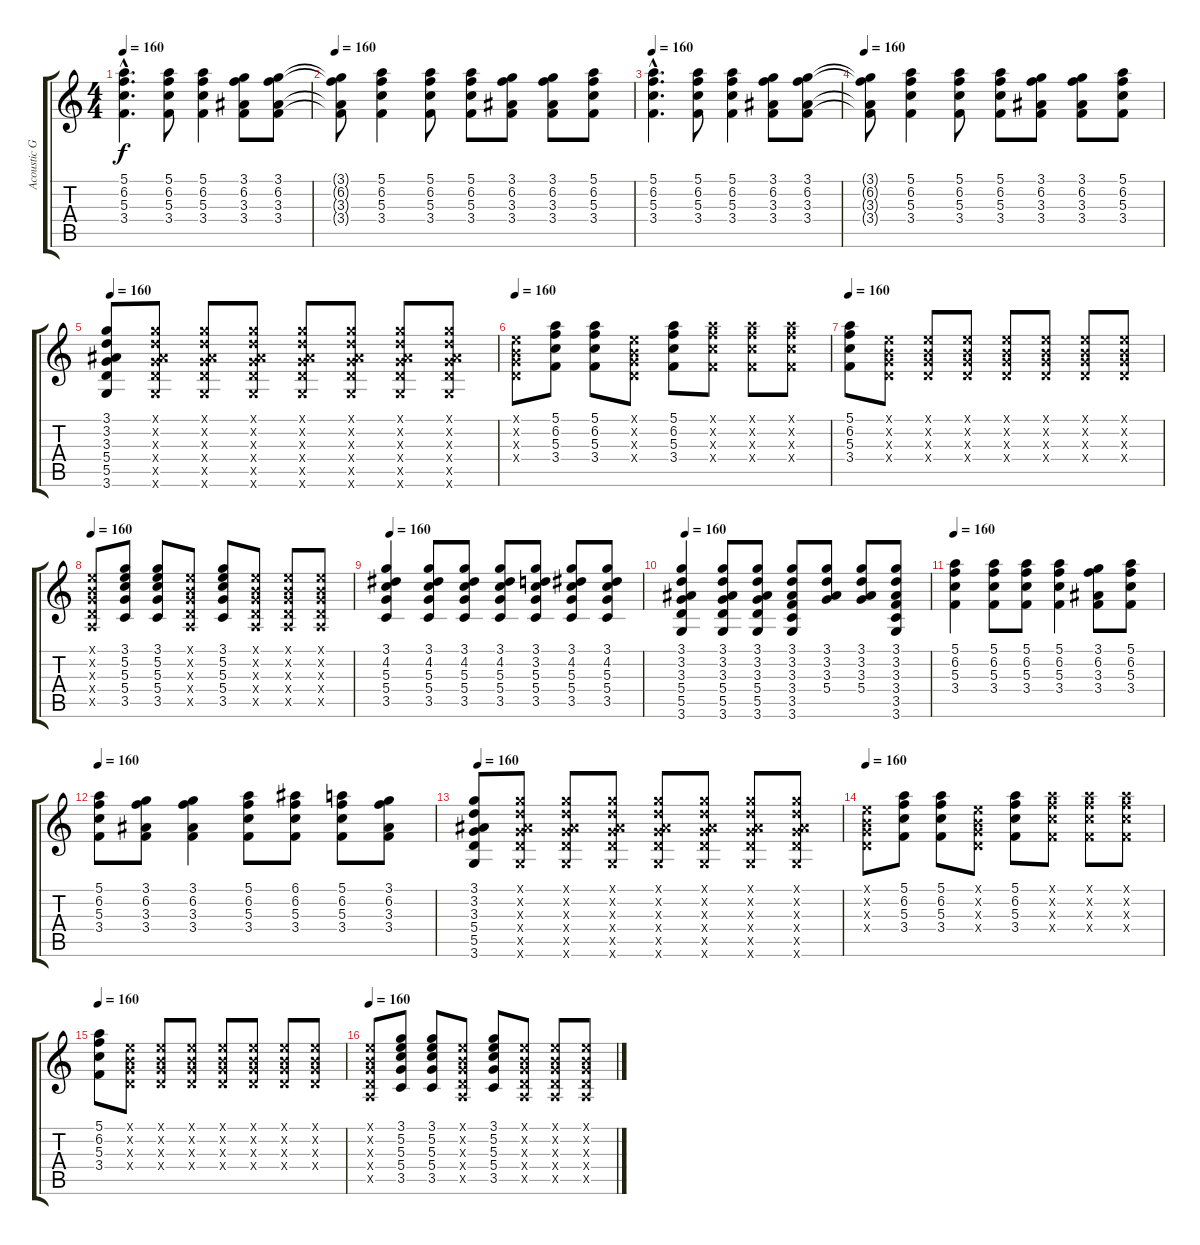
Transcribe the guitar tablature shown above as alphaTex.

\track ("Acoustic Guitar" "Acoustic G") {instrument acousticguitarsteel}
\staff {score tabs}
\tuning (E4 B3 G3 D3 A2 E2) {hide}
\ts (4 4)
\tempo 160
\clef g2
\ks c
(5.1{hac} 6.2{hac} 5.3{hac} 3.4{hac}).4{d dy f} (5.1 6.2 5.3 3.4).8 (5.1 6.2 5.3 3.4).4 (3.1 6.2 3.3 3.4).8 (3.1 6.2 3.3 3.4).8 |
\tempo 160
(3.1{t} 6.2{t} 3.3{t} 3.4{t}).8 (5.1 6.2 5.3 3.4).4 (5.1 6.2 5.3 3.4).8 (5.1 6.2 5.3 3.4).8 (3.1 6.2 3.3 3.4).8 (3.1 6.2 3.3 3.4).8 (5.1 6.2 5.3 3.4).8 |
\tempo 160
(5.1{hac} 6.2{hac} 5.3{hac} 3.4{hac}).4{d} (5.1 6.2 5.3 3.4).8 (5.1 6.2 5.3 3.4).4 (3.1 6.2 3.3 3.4).8 (3.1 6.2 3.3 3.4).8 |
\tempo 160
(3.1{t} 6.2{t} 3.3{t} 3.4{t}).8 (5.1 6.2 5.3 3.4).4 (5.1 6.2 5.3 3.4).8 (5.1 6.2 5.3 3.4).8 (3.1 6.2 3.3 3.4).8 (3.1 6.2 3.3 3.4).8 (5.1 6.2 5.3 3.4).8 |
\tempo 160
(3.1 3.2 3.3 5.4 5.5 3.6).8 (3.1{x} 3.2{x} 3.3{x} 5.4{x} 5.5{x} 3.6{x}).8 (3.1{x} 3.2{x} 3.3{x} 5.4{x} 5.5{x} 3.6{x}).8 (3.1{x} 3.2{x} 3.3{x} 5.4{x} 5.5{x} 3.6{x}).8 (3.1{x} 3.2{x} 3.3{x} 5.4{x} 5.5{x} 3.6{x}).8 (3.1{x} 3.2{x} 3.3{x} 5.4{x} 5.5{x} 3.6{x}).8 (3.1{x} 3.2{x} 3.3{x} 5.4{x} 5.5{x} 3.6{x}).8 (3.1{x} 3.2{x} 3.3{x} 5.4{x} 5.5{x} 3.6{x}).8 |
\tempo 160
(0.1{x} 0.2{x} 0.3{x} 0.4{x}).8 (5.1 6.2 5.3 3.4).8 (5.1 6.2 5.3 3.4).8 (0.1{x} 0.2{x} 0.3{x} 0.4{x}).8 (5.1 6.2 5.3 3.4).8 (5.1{x} 6.2{x} 5.3{x} 3.4{x}).8 (5.1{x} 6.2{x} 5.3{x} 3.4{x}).8 (5.1{x} 6.2{x} 5.3{x} 3.4{x}).8 |
\tempo 160
(5.1 6.2 5.3 3.4).8 (0.1{x} 0.2{x} 0.3{x} 0.4{x}).8 (0.1{x} 0.2{x} 0.3{x} 0.4{x}).8 (0.1{x} 0.2{x} 0.3{x} 0.4{x}).8 (0.1{x} 0.2{x} 0.3{x} 0.4{x}).8 (0.1{x} 0.2{x} 0.3{x} 0.4{x}).8 (0.1{x} 0.2{x} 0.3{x} 0.4{x}).8 (0.1{x} 0.2{x} 0.3{x} 0.4{x}).8 |
\tempo 160
(0.1{x} 0.2{x} 0.3{x} 0.4{x} 0.5{x}).8 (3.1 5.2 5.3 5.4 3.5).8 (3.1 5.2 5.3 5.4 3.5).8 (0.1{x} 0.2{x} 0.3{x} 0.4{x} 0.5{x}).8 (3.1 5.2 5.3 5.4 3.5).8 (0.1{x} 0.2{x} 0.3{x} 0.4{x} 0.5{x}).8 (0.1{x} 0.2{x} 0.3{x} 0.4{x} 0.5{x}).8 (0.1{x} 0.2{x} 0.3{x} 0.4{x} 0.5{x}).8 |
\tempo 160
(3.1 4.2 5.3 5.4 3.5).4 (3.1 4.2 5.3 5.4 3.5).8 (3.1 4.2 5.3 5.4 3.5).8 (3.1 4.2 5.3 5.4 3.5).8 (3.1 3.2 5.3 5.4 3.5).8 (3.1 4.2 5.3 5.4 3.5).8 (3.1 4.2 5.3 5.4 3.5).8 |
\tempo 160
(3.1 3.2 3.3 5.4 5.5 3.6).4 (3.1 3.2 3.3 5.4 5.5 3.6).8 (3.1 3.2 3.3 5.4 5.5 3.6).8 (3.1 3.2 3.3 3.4 3.5 3.6).8 (3.1 3.2 3.3 5.4).8 (3.1 3.2 3.3 5.4).8 (3.1 3.2 3.3 3.4 3.5 3.6).8 |
\tempo 160
(5.1 6.2 5.3 3.4).4 (5.1 6.2 5.3 3.4).8 (5.1 6.2 5.3 3.4).8 (5.1 6.2 5.3 3.4).4 (3.1 6.2 3.3 3.4).8 (5.1 6.2 5.3 3.4).8 |
\tempo 160
(5.1 6.2 5.3 3.4).8 (3.1 6.2 3.3 3.4).8 (3.1 6.2 3.3 3.4).4 (5.1 6.2 5.3 3.4).8 (6.1 6.2 5.3 3.4).8 (5.1 6.2 5.3 3.4).8 (3.1 6.2 3.3 3.4).8 |
\tempo 160
(3.1 3.2 3.3 5.4 5.5 3.6).8 (3.1{x} 3.2{x} 3.3{x} 5.4{x} 5.5{x} 3.6{x}).8 (3.1{x} 3.2{x} 3.3{x} 5.4{x} 5.5{x} 3.6{x}).8 (3.1{x} 3.2{x} 3.3{x} 5.4{x} 5.5{x} 3.6{x}).8 (3.1{x} 3.2{x} 3.3{x} 5.4{x} 5.5{x} 3.6{x}).8 (3.1{x} 3.2{x} 3.3{x} 5.4{x} 5.5{x} 3.6{x}).8 (3.1{x} 3.2{x} 3.3{x} 5.4{x} 5.5{x} 3.6{x}).8 (3.1{x} 3.2{x} 3.3{x} 5.4{x} 5.5{x} 3.6{x}).8 |
\tempo 160
(0.1{x} 0.2{x} 0.3{x} 0.4{x}).8 (5.1 6.2 5.3 3.4).8 (5.1 6.2 5.3 3.4).8 (0.1{x} 0.2{x} 0.3{x} 0.4{x}).8 (5.1 6.2 5.3 3.4).8 (5.1{x} 6.2{x} 5.3{x} 3.4{x}).8 (5.1{x} 6.2{x} 5.3{x} 3.4{x}).8 (5.1{x} 6.2{x} 5.3{x} 3.4{x}).8 |
\tempo 160
(5.1 6.2 5.3 3.4).8 (0.1{x} 0.2{x} 0.3{x} 0.4{x}).8 (0.1{x} 0.2{x} 0.3{x} 0.4{x}).8 (0.1{x} 0.2{x} 0.3{x} 0.4{x}).8 (0.1{x} 0.2{x} 0.3{x} 0.4{x}).8 (0.1{x} 0.2{x} 0.3{x} 0.4{x}).8 (0.1{x} 0.2{x} 0.3{x} 0.4{x}).8 (0.1{x} 0.2{x} 0.3{x} 0.4{x}).8 |
\tempo 160
(0.1{x} 0.2{x} 0.3{x} 0.4{x} 0.5{x}).8 (3.1 5.2 5.3 5.4 3.5).8 (3.1 5.2 5.3 5.4 3.5).8 (0.1{x} 0.2{x} 0.3{x} 0.4{x} 0.5{x}).8 (3.1 5.2 5.3 5.4 3.5).8 (0.1{x} 0.2{x} 0.3{x} 0.4{x} 0.5{x}).8 (0.1{x} 0.2{x} 0.3{x} 0.4{x} 0.5{x}).8 (0.1{x} 0.2{x} 0.3{x} 0.4{x} 0.5{x}).8
